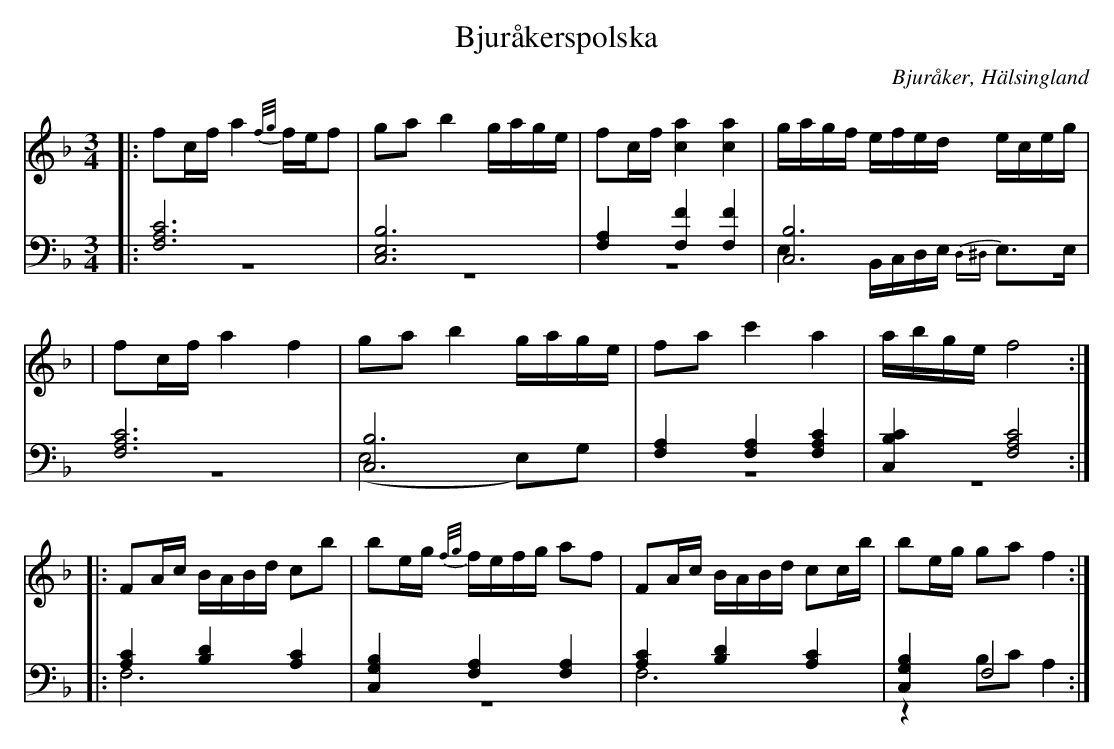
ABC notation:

X:1
T: Bjuråkerspolska
O: Bjuråker, Hälsingland
M: 3/4
L: 1/8
K: F
V:1
V:2
V:3 merge
V: 1
|:fc/f/ a2 {f/g/}f/e/f|ga b2 g/a/g/e/|fc/f/ [c2a2] [c2a2]|g/a/g/f/ e/f/e/d/ e/c/e/g/|
|fc/f/ a2 f2|ga b2 g/a/g/e/|fa c'2 a2| a/b/g/e/ f4:|
|:FA/c/ B/A/B/d/ cb|be/g/ {f/g/}f/e/f/g/ af|FA/c/ B/A/B/d/ cc/b/|be/g/ ga f2:|
V:2 clef=bass
|:[F,6A,6C6]|[C,6E,6B,6]|[F,2A,2] [F,2F2] [F,2F2]|[C,6B,6]|
[F,6A,6C6]|[C,6B,6]|[F,2A,2] [F,2A,2] [F,2A,2C2]|[C,2B,2C2] [F,4A,4C4]:|
 |:[A,2C2] [B,2D2] [A,2C2]|[C,2G,2B,2] [F,2A,2] [F,2A,2]|[A,2C2] [B,2D2] [A,2C2]|[C,2G,2B,2] F,4 :|
V:3 clef=bass
 |:z6|z6|z6|E,2 B,,/C,/D,/E,/ {D,^D,}E,>E,|
 |z6|(E,4 E,)G,|z6|z6:|
|:F,6|z6|F,6|z2 B,C A,2:|
